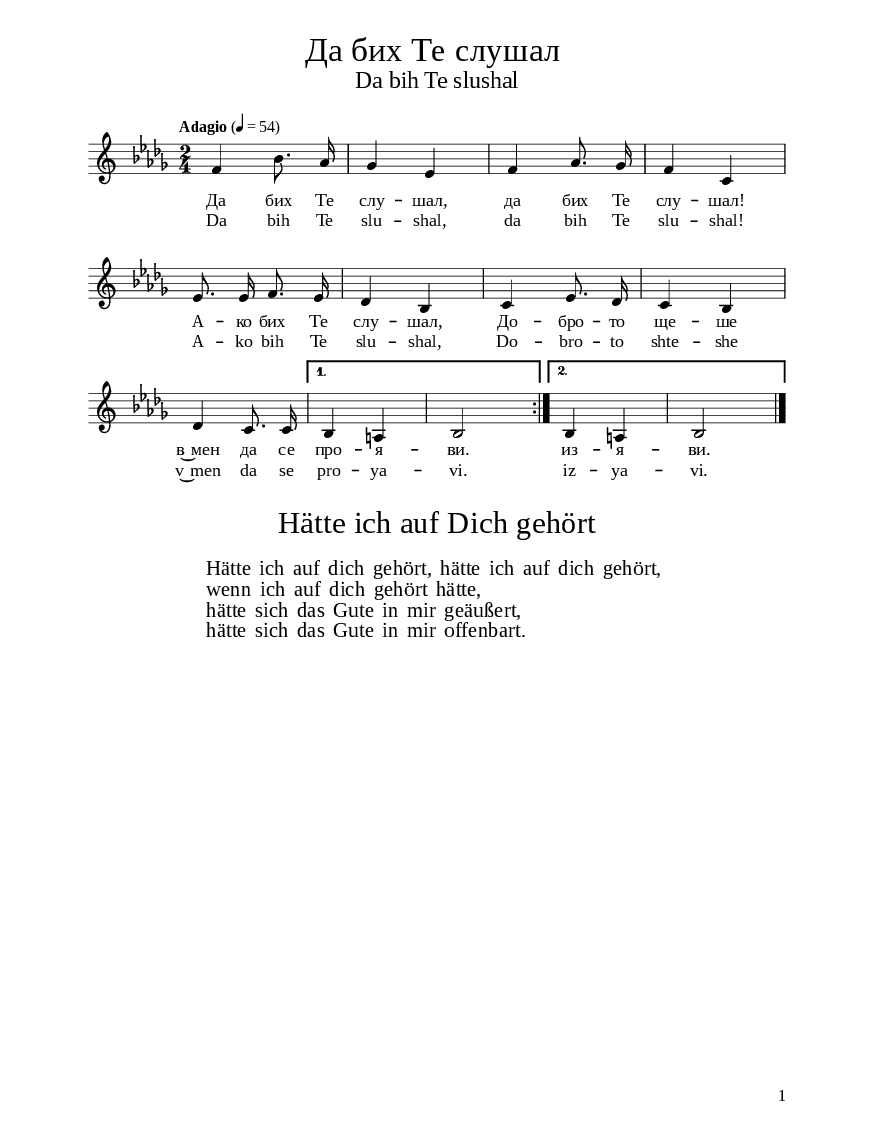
\version "2.24.0"

% include paper part and global functions
\include "include/globals.ily"

\bookpart {
  \include "include/bookpart-paper.ily"
  \score {
    \include "include/score-layout.ily"

    \new Voice \absolute {
      \clef treble
      \key bes \minor
      \time 2/4
      \tempoFunc "Adagio" 4 "54"
      \autoBeamOff
      \repeat volta 2 {
        f'4 bes'8. as'16 | % 2
        ges'4 es'4 | % 3
        f'4 as'8. ges'16 | % 4
        f'4 c'4 \break | % 5
        es'8. es'16 f'8. es'16 | % 6
        des'4 bes4 | % 7
        c'4 es'8. des'16 | % 8
        c'4 bes4 \break | % 9
        des'4 c'8. c'16 |
      }
      \alternative {
        {
          bes4 a4 | % 11
          bes2
        }
        {
          bes4 a4 | % 11
          bes2 \bar "|."
        }
      }
    }

    \addlyrics {
      Да бих Те
      слу -- шал, да бих Те слу -- шал! А -- ко бих
      Те слу -- шал, До -- бро -- то ще -- ше в~мен да
      се про -- я -- ви. из -- я -- ви.}
      \addlyrics {
        Da bih Te
        slu -- shal, da bih Te slu -- shal! A -- ko bih
        Te slu -- shal, Do -- bro -- to shte -- she v~men da
        se pro -- ya -- vi. iz -- ya -- vi.}

        \header {
          title = \titleFunc "Да бих Тe слушал " "Da bih Te slushal"
        }

        \midi{}

      } % score

 
      

      % include foreign translation(s) of the song
      \version "2.24.0"

\markup \fill-line { \fontsize #deTitleFontSize "Hätte ich auf Dich gehört" }
\markup \null
\markup \null
\markup \fontsize #deCoupletFontSize {
  \hspace #10
  \override #`(baseline-skip . ,deCoupletBaselineSkip)

  \column {

\line { " " Hätte ich auf dich gehört, hätte ich auf dich gehört,}

\line { " " wenn ich auf dich gehört hätte,}

\line { " " hätte sich das Gute in mir geäußert, }

\line { " " hätte sich das Gute in mir offenbart.}

  }
}


    } % bookpart

  
